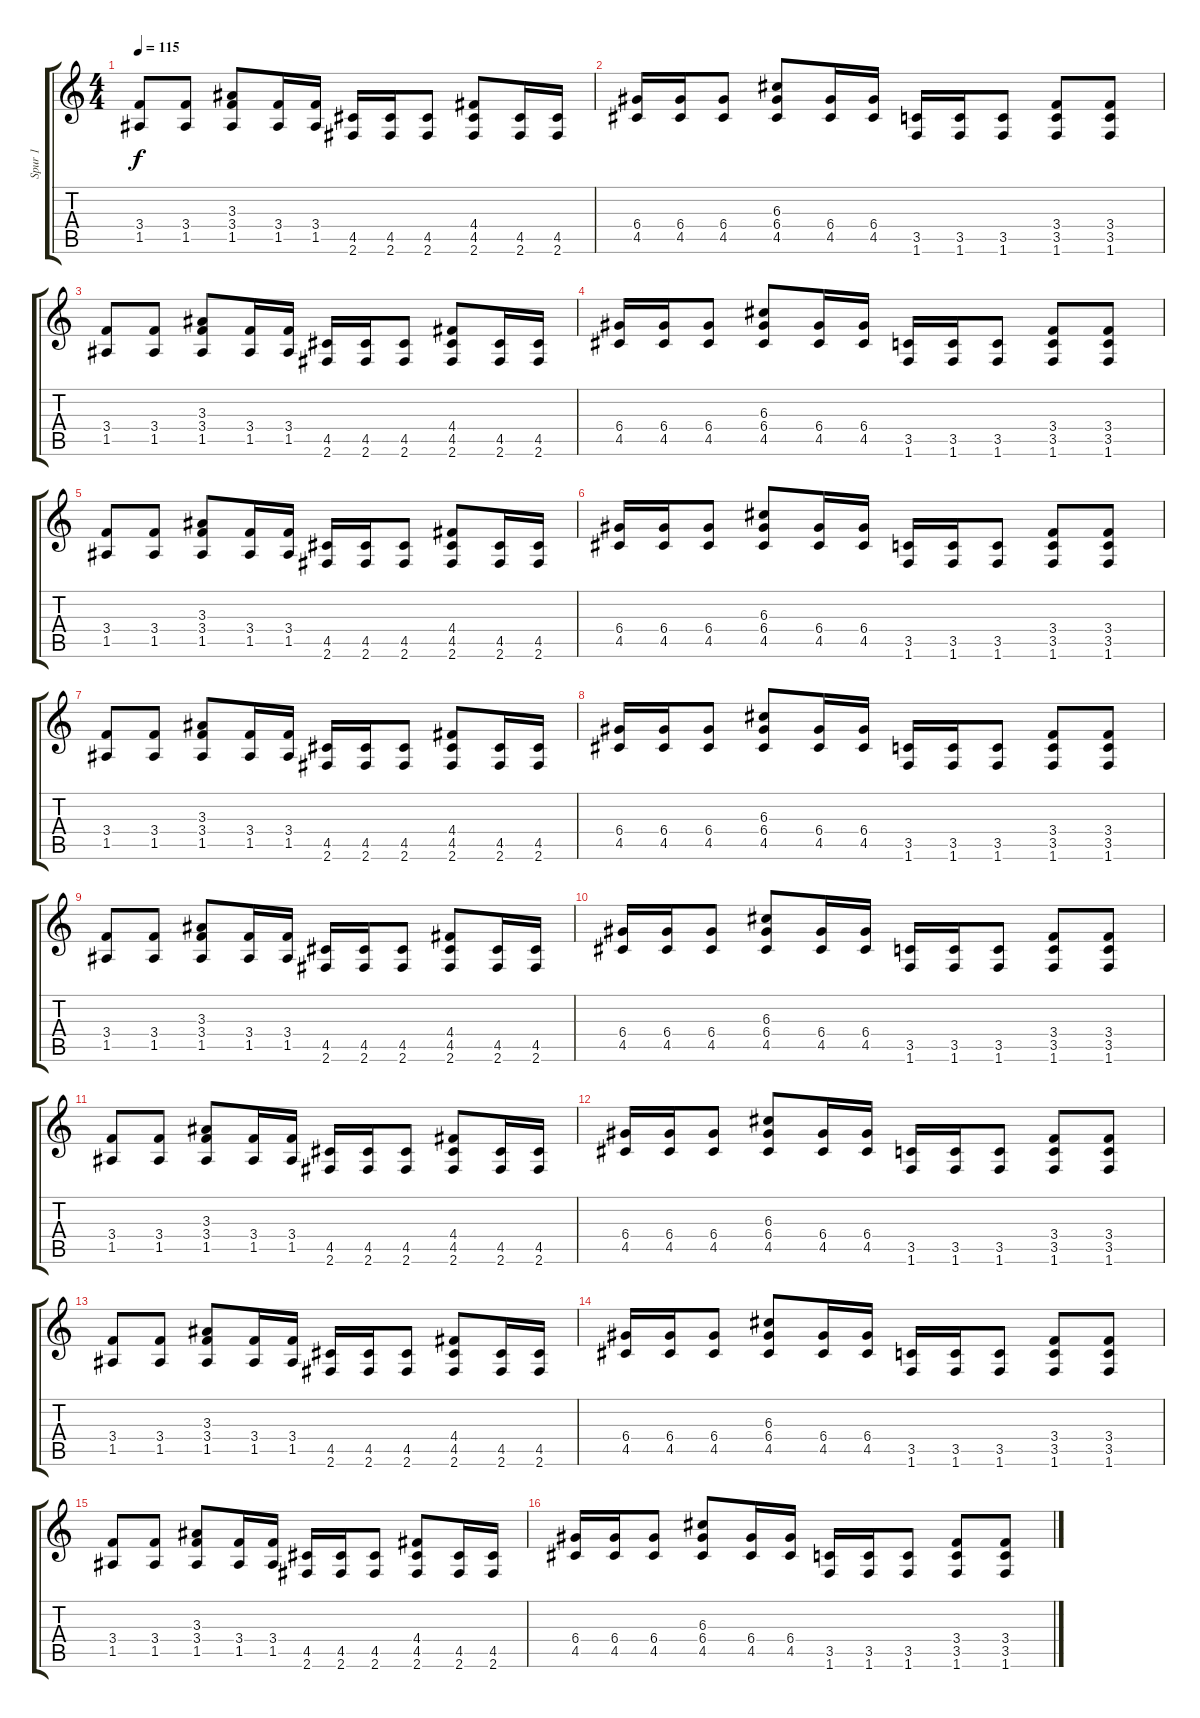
\track ("Spur 1" "Spur 1") {instrument distortionguitar}
\staff {score tabs}
\tuning (E4 B3 G3 D3 A2 E2) {hide}
\ts (4 4)
\tempo 115
\clef g2
\ks c
(3.4 1.5).8{dy f} (3.4 1.5).8 (3.3 3.4 1.5).8 (3.4 1.5).16 (3.4 1.5).16 (4.5 2.6).16 (4.5 2.6).16 (4.5 2.6).8 (4.4 4.5 2.6).8 (4.5 2.6).16 (4.5 2.6).16 |
(6.4 4.5).16 (6.4 4.5).16 (6.4 4.5).8 (6.3 6.4 4.5).8 (6.4 4.5).16 (6.4 4.5).16 (3.5 1.6).16 (3.5 1.6).16 (3.5 1.6).8 (3.4 3.5 1.6).8 (3.4 3.5 1.6).8 |
(3.4 1.5).8 (3.4 1.5).8 (3.3 3.4 1.5).8 (3.4 1.5).16 (3.4 1.5).16 (4.5 2.6).16 (4.5 2.6).16 (4.5 2.6).8 (4.4 4.5 2.6).8 (4.5 2.6).16 (4.5 2.6).16 |
(6.4 4.5).16 (6.4 4.5).16 (6.4 4.5).8 (6.3 6.4 4.5).8 (6.4 4.5).16 (6.4 4.5).16 (3.5 1.6).16 (3.5 1.6).16 (3.5 1.6).8 (3.4 3.5 1.6).8 (3.4 3.5 1.6).8 |
(3.4 1.5).8 (3.4 1.5).8 (3.3 3.4 1.5).8 (3.4 1.5).16 (3.4 1.5).16 (4.5 2.6).16 (4.5 2.6).16 (4.5 2.6).8 (4.4 4.5 2.6).8 (4.5 2.6).16 (4.5 2.6).16 |
(6.4 4.5).16 (6.4 4.5).16 (6.4 4.5).8 (6.3 6.4 4.5).8 (6.4 4.5).16 (6.4 4.5).16 (3.5 1.6).16 (3.5 1.6).16 (3.5 1.6).8 (3.4 3.5 1.6).8 (3.4 3.5 1.6).8 |
(3.4 1.5).8 (3.4 1.5).8 (3.3 3.4 1.5).8 (3.4 1.5).16 (3.4 1.5).16 (4.5 2.6).16 (4.5 2.6).16 (4.5 2.6).8 (4.4 4.5 2.6).8 (4.5 2.6).16 (4.5 2.6).16 |
(6.4 4.5).16 (6.4 4.5).16 (6.4 4.5).8 (6.3 6.4 4.5).8 (6.4 4.5).16 (6.4 4.5).16 (3.5 1.6).16 (3.5 1.6).16 (3.5 1.6).8 (3.4 3.5 1.6).8 (3.4 3.5 1.6).8 |
(3.4 1.5).8 (3.4 1.5).8 (3.3 3.4 1.5).8 (3.4 1.5).16 (3.4 1.5).16 (4.5 2.6).16 (4.5 2.6).16 (4.5 2.6).8 (4.4 4.5 2.6).8 (4.5 2.6).16 (4.5 2.6).16 |
(6.4 4.5).16 (6.4 4.5).16 (6.4 4.5).8 (6.3 6.4 4.5).8 (6.4 4.5).16 (6.4 4.5).16 (3.5 1.6).16 (3.5 1.6).16 (3.5 1.6).8 (3.4 3.5 1.6).8 (3.4 3.5 1.6).8 |
(3.4 1.5).8 (3.4 1.5).8 (3.3 3.4 1.5).8 (3.4 1.5).16 (3.4 1.5).16 (4.5 2.6).16 (4.5 2.6).16 (4.5 2.6).8 (4.4 4.5 2.6).8 (4.5 2.6).16 (4.5 2.6).16 |
(6.4 4.5).16 (6.4 4.5).16 (6.4 4.5).8 (6.3 6.4 4.5).8 (6.4 4.5).16 (6.4 4.5).16 (3.5 1.6).16 (3.5 1.6).16 (3.5 1.6).8 (3.4 3.5 1.6).8 (3.4 3.5 1.6).8 |
(3.4 1.5).8 (3.4 1.5).8 (3.3 3.4 1.5).8 (3.4 1.5).16 (3.4 1.5).16 (4.5 2.6).16 (4.5 2.6).16 (4.5 2.6).8 (4.4 4.5 2.6).8 (4.5 2.6).16 (4.5 2.6).16 |
(6.4 4.5).16 (6.4 4.5).16 (6.4 4.5).8 (6.3 6.4 4.5).8 (6.4 4.5).16 (6.4 4.5).16 (3.5 1.6).16 (3.5 1.6).16 (3.5 1.6).8 (3.4 3.5 1.6).8 (3.4 3.5 1.6).8 |
(3.4 1.5).8 (3.4 1.5).8 (3.3 3.4 1.5).8 (3.4 1.5).16 (3.4 1.5).16 (4.5 2.6).16 (4.5 2.6).16 (4.5 2.6).8 (4.4 4.5 2.6).8 (4.5 2.6).16 (4.5 2.6).16 |
(6.4 4.5).16 (6.4 4.5).16 (6.4 4.5).8 (6.3 6.4 4.5).8 (6.4 4.5).16 (6.4 4.5).16 (3.5 1.6).16 (3.5 1.6).16 (3.5 1.6).8 (3.4 3.5 1.6).8 (3.4 3.5 1.6).8
